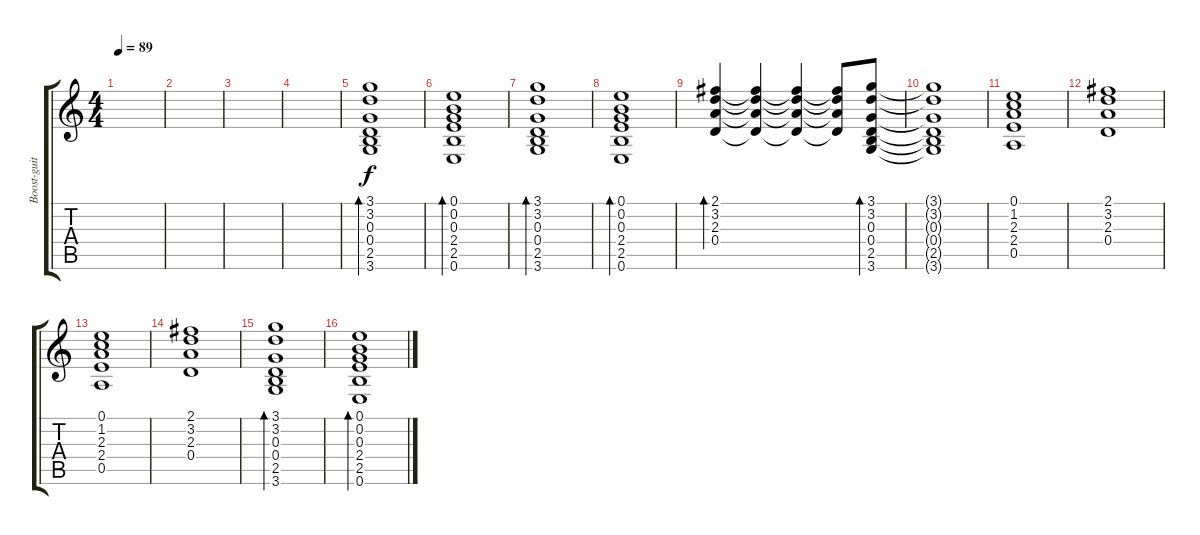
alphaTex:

\track ("Boost-guitar" "Boost-guit") {instrument overdrivenguitar}
\staff {score tabs}
\tuning (E4 B3 G3 D3 A2 E2) {hide}
\ts (4 4)
\tempo 89
\clef g2
\ks c
|
|
|
|
(3.1 3.2 0.3 0.4 2.5 3.6).1{bd 60} |
(0.1 0.2 0.3 2.4 2.5 0.6).1{bd 60} |
(3.1 3.2 0.3 0.4 2.5 3.6).1{bd 60} |
(0.1 0.2 0.3 2.4 2.5 0.6).1{bd 60} |
(2.1 3.2 2.3 0.4).4{bd 120} (2.1{t} 3.2{t} 2.3{t} 0.4{t}).4 (2.1{t} 3.2{t} 2.3{t} 0.4{t}).4 (2.1{t} 3.2{t} 2.3{t} 0.4{t}).8 (3.1 3.2 0.3 0.4 2.5 3.6).8{bd 60} |
(3.1{t} 3.2{t} 0.3{t} 0.4{t} 2.5{t} 3.6{t}).1 |
(0.1 1.2 2.3 2.4 0.5).1 |
(2.1 3.2 2.3 0.4).1 |
(0.1 1.2 2.3 2.4 0.5).1 |
(2.1 3.2 2.3 0.4).1 |
(3.1 3.2 0.3 0.4 2.5 3.6).1{bd 60} |
(0.1 0.2 0.3 2.4 2.5 0.6).1{bd 60}
